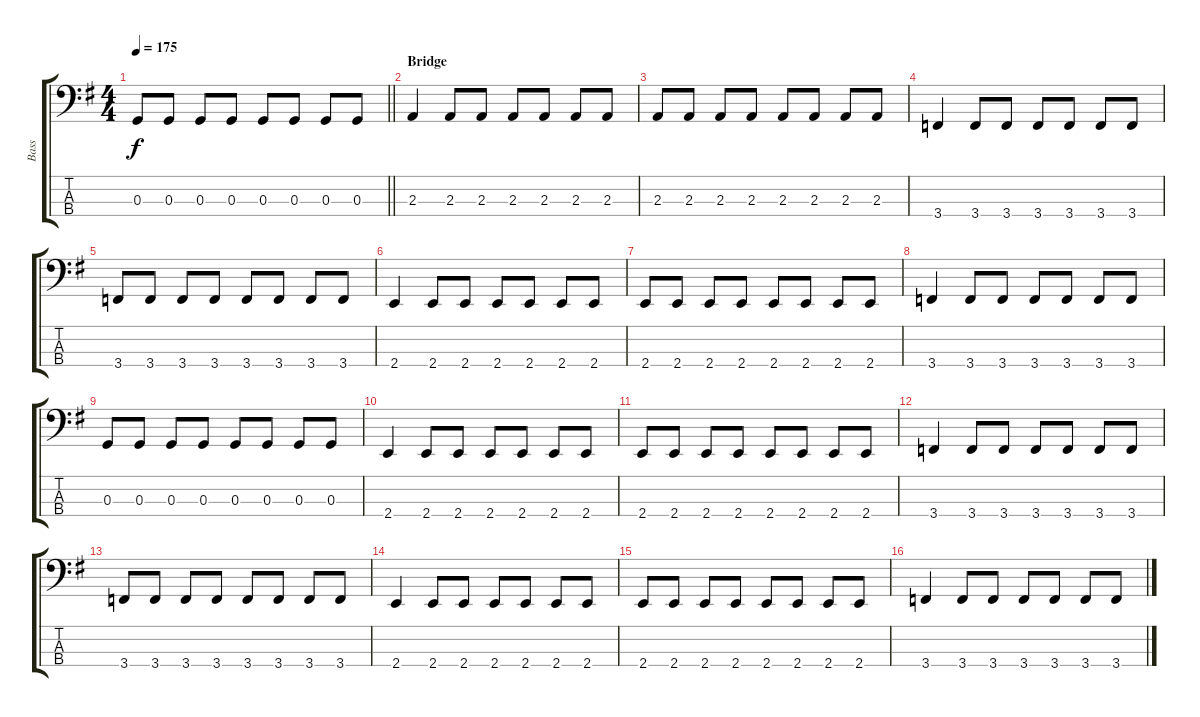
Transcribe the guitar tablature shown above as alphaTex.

\track ("Bass" "Bass") {instrument electricbassfinger}
\staff {score tabs}
\tuning (F2 C2 G1 D1) {hide}
\ts (4 4)
\tempo 175
\clef f4
\barLineRight lightlight
\ks g
0.3.8{dy f} 0.3.8 0.3.8 0.3.8 0.3.8 0.3.8 0.3.8 0.3.8 |
\section ("" "Bridge")
2.3.4 2.3.8 2.3.8 2.3.8 2.3.8 2.3.8 2.3.8 |
2.3.8 2.3.8 2.3.8 2.3.8 2.3.8 2.3.8 2.3.8 2.3.8 |
3.4.4 3.4.8 3.4.8 3.4.8 3.4.8 3.4.8 3.4.8 |
3.4.8 3.4.8 3.4.8 3.4.8 3.4.8 3.4.8 3.4.8 3.4.8 |
2.4.4 2.4.8 2.4.8 2.4.8 2.4.8 2.4.8 2.4.8 |
2.4.8 2.4.8 2.4.8 2.4.8 2.4.8 2.4.8 2.4.8 2.4.8 |
3.4.4 3.4.8 3.4.8 3.4.8 3.4.8 3.4.8 3.4.8 |
0.3.8 0.3.8 0.3.8 0.3.8 0.3.8 0.3.8 0.3.8 0.3.8 |
2.4.4 2.4.8 2.4.8 2.4.8 2.4.8 2.4.8 2.4.8 |
2.4.8 2.4.8 2.4.8 2.4.8 2.4.8 2.4.8 2.4.8 2.4.8 |
3.4.4 3.4.8 3.4.8 3.4.8 3.4.8 3.4.8 3.4.8 |
3.4.8 3.4.8 3.4.8 3.4.8 3.4.8 3.4.8 3.4.8 3.4.8 |
2.4.4 2.4.8 2.4.8 2.4.8 2.4.8 2.4.8 2.4.8 |
2.4.8 2.4.8 2.4.8 2.4.8 2.4.8 2.4.8 2.4.8 2.4.8 |
3.4.4 3.4.8 3.4.8 3.4.8 3.4.8 3.4.8 3.4.8
